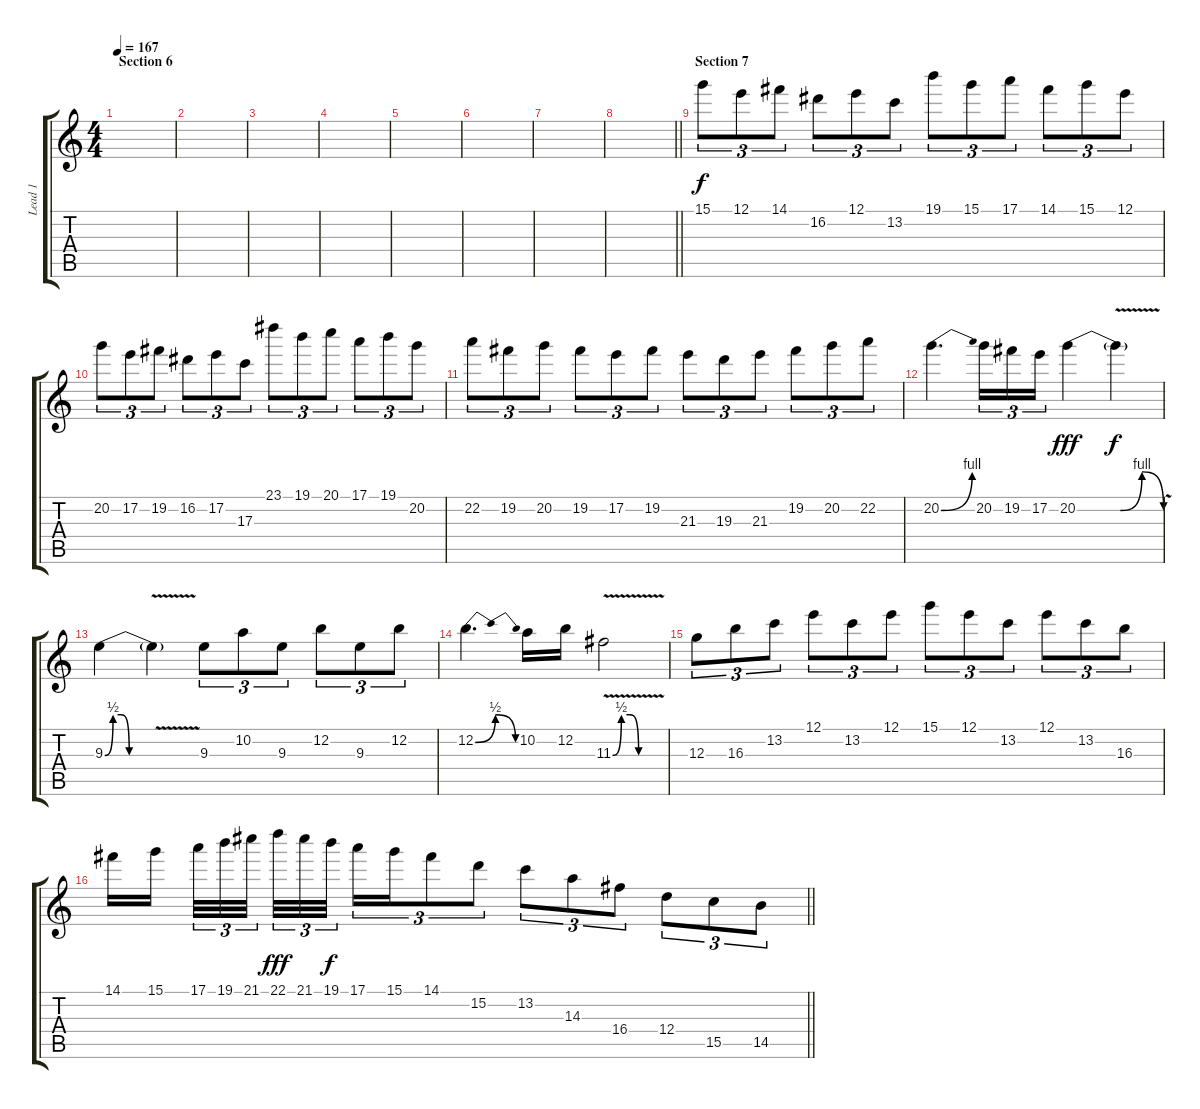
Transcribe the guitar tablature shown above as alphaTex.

\track ("Lead 1" "Lead 1") {instrument distortionguitar}
\staff {score tabs}
\tuning (E4 B3 G3 D3 A2 E2) {hide}
\ts (4 4)
\section ("" "Section 6")
\tempo 167
\clef g2
\ks c
|
|
|
|
|
|
|
\barLineRight lightlight
|
\section ("" "Section 7")
15.1.8{tu (3 2)} 12.1.8{tu (3 2)} 14.1.8{tu (3 2)} 16.2.8{tu (3 2)} 12.1.8{tu (3 2)} 13.2.8{tu (3 2)} 19.1.8{tu (3 2)} 15.1.8{tu (3 2)} 17.1.8{tu (3 2)} 14.1.8{tu (3 2)} 15.1.8{tu (3 2)} 12.1.8{tu (3 2)} |
20.2.8{tu (3 2)} 17.2.8{tu (3 2)} 19.2.8{tu (3 2)} 16.2.8{tu (3 2)} 17.2.8{tu (3 2)} 17.3.8{tu (3 2)} 23.1.8{tu (3 2)} 19.1.8{tu (3 2)} 20.1.8{tu (3 2)} 17.1.8{tu (3 2)} 19.1.8{tu (3 2)} 20.2.8{tu (3 2)} |
22.2.8{tu (3 2)} 19.2.8{tu (3 2)} 20.2.8{tu (3 2)} 19.2.8{tu (3 2)} 17.2.8{tu (3 2)} 19.2.8{tu (3 2)} 21.3.8{tu (3 2)} 19.3.8{tu (3 2)} 21.3.8{tu (3 2)} 19.2.8{tu (3 2)} 20.2.8{tu (3 2)} 22.2.8{tu (3 2)} |
20.2{be (bend 0 0 60 4)}.4{d} 20.2.16{tu (3 2)} 19.2.16{tu (3 2)} 17.2.16{tu (3 2)} 20.2{be (custom 0 0 30 0 45 4 60 0)}.4{dy fff} 20.2{v t}.4{dy f} |
9.3{be (custom 0 0 10 2 20 2 30 0 60 0)}.4 9.3{v t}.4 9.3.8{tu (3 2)} 10.2.8{tu (3 2)} 9.3.8{tu (3 2)} 12.2.8{tu (3 2)} 9.3.8{tu (3 2)} 12.2.8{tu (3 2)} |
12.2{be (bendrelease 0 0 15 2 45 2 60 0)}.4{d} 10.2.16 12.2.16 11.3{be (custom 0 0 10 2 20 2 30 0 60 0) v}.2 |
12.3.8{tu (3 2)} 16.3.8{tu (3 2)} 13.2.8{tu (3 2)} 12.1.8{tu (3 2)} 13.2.8{tu (3 2)} 12.1.8{tu (3 2)} 15.1.8{tu (3 2)} 12.1.8{tu (3 2)} 13.2.8{tu (3 2)} 12.1.8{tu (3 2)} 13.2.8{tu (3 2)} 16.3.8{tu (3 2)} |
\barLineRight lightlight
14.1.16 15.1.16{beam splitsecondary} 17.1.32{tu (3 2)} 19.1.32{tu (3 2)} 21.1.32{tu (3 2) beam splitsecondary} 22.1.32{tu (3 2) dy fff} 21.1.32{tu (3 2)} 19.1.32{tu (3 2) dy f} 17.1.16{tu (3 2)} 15.1.16{tu (3 2)} 14.1.8{tu (3 2)} 15.2.8{tu (3 2)} 13.2.8{tu (3 2)} 14.3.8{tu (3 2)} 16.4.8{tu (3 2)} 12.4.8{tu (3 2)} 15.5.8{tu (3 2)} 14.5.8{tu (3 2)}
